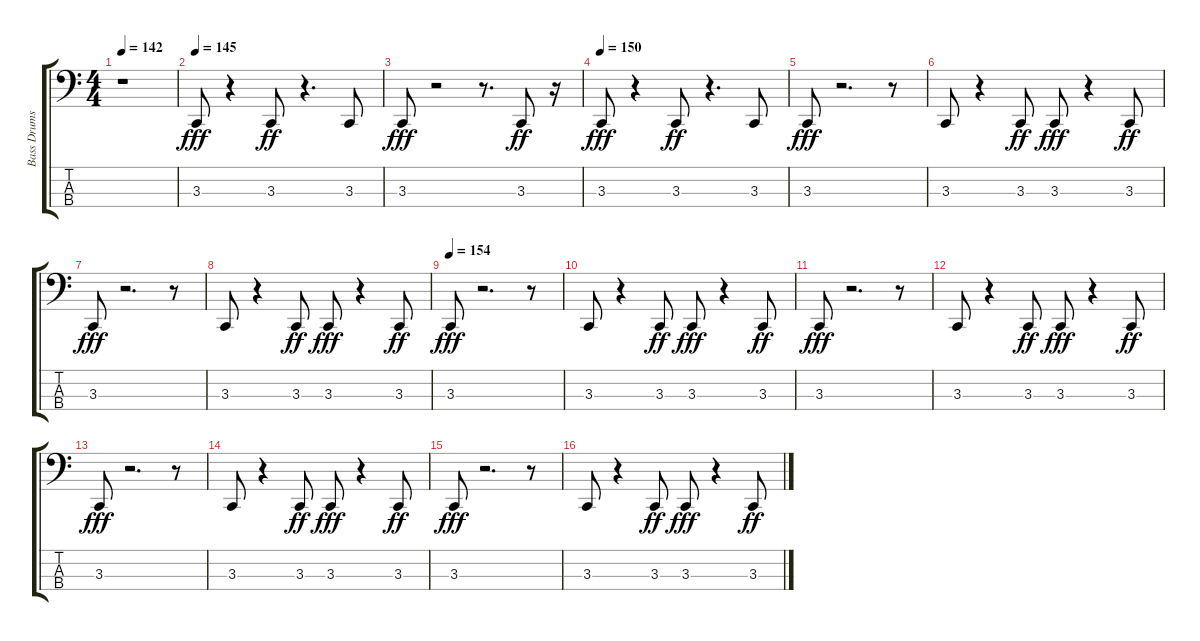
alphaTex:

\track ("Bass Drums" "Bass Drums") {instrument acousticgrandpiano}
\staff {score tabs}
\tuning (G2 D2 A1 E1) {hide}
\ts (4 4)
\tempo 142
\clef f4
\ks c
r.1{dy fff} |
\tempo 145
3.3.8 r.4 3.3.8{dy ff} r.4{d} 3.3.8 |
3.3.8{dy fff} r.2 r.8{d} 3.3.8{dy ff} r.16 |
\tempo 150
3.3.8{dy fff} r.4 3.3.8{dy ff} r.4{d} 3.3.8 |
3.3.8{dy fff} r.2{d} r.8 |
3.3.8 r.4 3.3.8{dy ff} 3.3.8{dy fff} r.4 3.3.8{dy ff} |
3.3.8{dy fff} r.2{d} r.8 |
3.3.8 r.4 3.3.8{dy ff} 3.3.8{dy fff} r.4 3.3.8{dy ff} |
\tempo 154
3.3.8{dy fff} r.2{d} r.8 |
3.3.8 r.4 3.3.8{dy ff} 3.3.8{dy fff} r.4 3.3.8{dy ff} |
3.3.8{dy fff} r.2{d} r.8 |
3.3.8 r.4 3.3.8{dy ff} 3.3.8{dy fff} r.4 3.3.8{dy ff} |
3.3.8{dy fff} r.2{d} r.8 |
3.3.8 r.4 3.3.8{dy ff} 3.3.8{dy fff} r.4 3.3.8{dy ff} |
3.3.8{dy fff} r.2{d} r.8 |
3.3.8 r.4 3.3.8{dy ff} 3.3.8{dy fff} r.4 3.3.8{dy ff}
